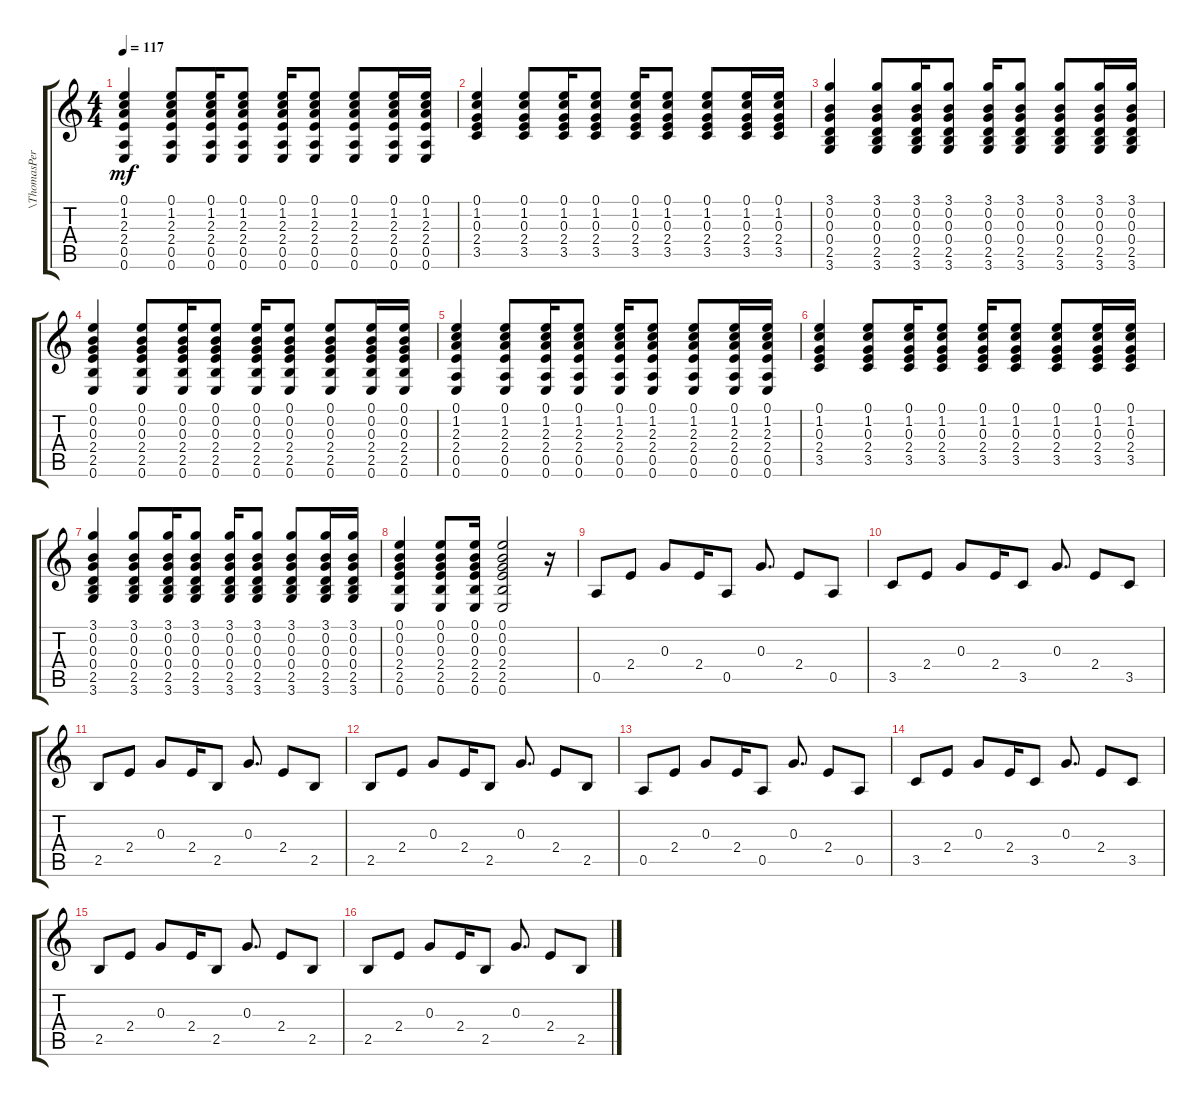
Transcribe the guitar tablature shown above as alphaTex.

\track "\\ThomasPerryMusic" {mute instrument acousticguitarsteel}
\staff {score tabs}
\tuning (E4 B3 G3 D3 A2 E2) {hide}
\ts (4 4)
\tempo 117
\clef g2
\ks c
(0.1 1.2 2.3 2.4 0.5 0.6).4{dy mf} (0.1 1.2 2.3 2.4 0.5 0.6).8 (0.1 1.2 2.3 2.4 0.5 0.6).16 (0.1 1.2 2.3 2.4 0.5 0.6).8 (0.1 1.2 2.3 2.4 0.5 0.6).16 (0.1 1.2 2.3 2.4 0.5 0.6).8 (0.1 1.2 2.3 2.4 0.5 0.6).8 (0.1 1.2 2.3 2.4 0.5 0.6).16 (0.1 1.2 2.3 2.4 0.5 0.6).16 |
(0.1 1.2 0.3 2.4 3.5).4 (0.1 1.2 0.3 2.4 3.5).8 (0.1 1.2 0.3 2.4 3.5).16 (0.1 1.2 0.3 2.4 3.5).8 (0.1 1.2 0.3 2.4 3.5).16 (0.1 1.2 0.3 2.4 3.5).8 (0.1 1.2 0.3 2.4 3.5).8 (0.1 1.2 0.3 2.4 3.5).16 (0.1 1.2 0.3 2.4 3.5).16 |
(3.1 0.2 0.3 0.4 2.5 3.6).4 (3.1 0.2 0.3 0.4 2.5 3.6).8 (3.1 0.2 0.3 0.4 2.5 3.6).16 (3.1 0.2 0.3 0.4 2.5 3.6).8 (3.1 0.2 0.3 0.4 2.5 3.6).16 (3.1 0.2 0.3 0.4 2.5 3.6).8 (3.1 0.2 0.3 0.4 2.5 3.6).8 (3.1 0.2 0.3 0.4 2.5 3.6).16 (3.1 0.2 0.3 0.4 2.5 3.6).16 |
(0.1 0.2 0.3 2.4 2.5 0.6).4 (0.1 0.2 0.3 2.4 2.5 0.6).8 (0.1 0.2 0.3 2.4 2.5 0.6).16 (0.1 0.2 0.3 2.4 2.5 0.6).8 (0.1 0.2 0.3 2.4 2.5 0.6).16 (0.1 0.2 0.3 2.4 2.5 0.6).8 (0.1 0.2 0.3 2.4 2.5 0.6).8 (0.1 0.2 0.3 2.4 2.5 0.6).16 (0.1 0.2 0.3 2.4 2.5 0.6).16 |
(0.1 1.2 2.3 2.4 0.5 0.6).4 (0.1 1.2 2.3 2.4 0.5 0.6).8 (0.1 1.2 2.3 2.4 0.5 0.6).16 (0.1 1.2 2.3 2.4 0.5 0.6).8 (0.1 1.2 2.3 2.4 0.5 0.6).16 (0.1 1.2 2.3 2.4 0.5 0.6).8 (0.1 1.2 2.3 2.4 0.5 0.6).8 (0.1 1.2 2.3 2.4 0.5 0.6).16 (0.1 1.2 2.3 2.4 0.5 0.6).16 |
(0.1 1.2 0.3 2.4 3.5).4 (0.1 1.2 0.3 2.4 3.5).8 (0.1 1.2 0.3 2.4 3.5).16 (0.1 1.2 0.3 2.4 3.5).8 (0.1 1.2 0.3 2.4 3.5).16 (0.1 1.2 0.3 2.4 3.5).8 (0.1 1.2 0.3 2.4 3.5).8 (0.1 1.2 0.3 2.4 3.5).16 (0.1 1.2 0.3 2.4 3.5).16 |
(3.1 0.2 0.3 0.4 2.5 3.6).4 (3.1 0.2 0.3 0.4 2.5 3.6).8 (3.1 0.2 0.3 0.4 2.5 3.6).16 (3.1 0.2 0.3 0.4 2.5 3.6).8 (3.1 0.2 0.3 0.4 2.5 3.6).16 (3.1 0.2 0.3 0.4 2.5 3.6).8 (3.1 0.2 0.3 0.4 2.5 3.6).8 (3.1 0.2 0.3 0.4 2.5 3.6).16 (3.1 0.2 0.3 0.4 2.5 3.6).16 |
(0.1 0.2 0.3 2.4 2.5 0.6).4 (0.1 0.2 0.3 2.4 2.5 0.6).8 (0.1 0.2 0.3 2.4 2.5 0.6).16 (0.1 0.2 0.3 2.4 2.5 0.6).2 r.16 |
0.5.8 2.4.8 0.3.8 2.4.16 0.5.8 0.3.8{d} 2.4.8 0.5.8 |
3.5.8 2.4.8 0.3.8 2.4.16 3.5.8 0.3.8{d} 2.4.8 3.5.8 |
2.5.8 2.4.8 0.3.8 2.4.16 2.5.8 0.3.8{d} 2.4.8 2.5.8 |
2.5.8 2.4.8 0.3.8 2.4.16 2.5.8 0.3.8{d} 2.4.8 2.5.8 |
0.5.8 2.4.8 0.3.8 2.4.16 0.5.8 0.3.8{d} 2.4.8 0.5.8 |
3.5.8 2.4.8 0.3.8 2.4.16 3.5.8 0.3.8{d} 2.4.8 3.5.8 |
2.5.8 2.4.8 0.3.8 2.4.16 2.5.8 0.3.8{d} 2.4.8 2.5.8 |
2.5.8 2.4.8 0.3.8 2.4.16 2.5.8 0.3.8{d} 2.4.8 2.5.8
